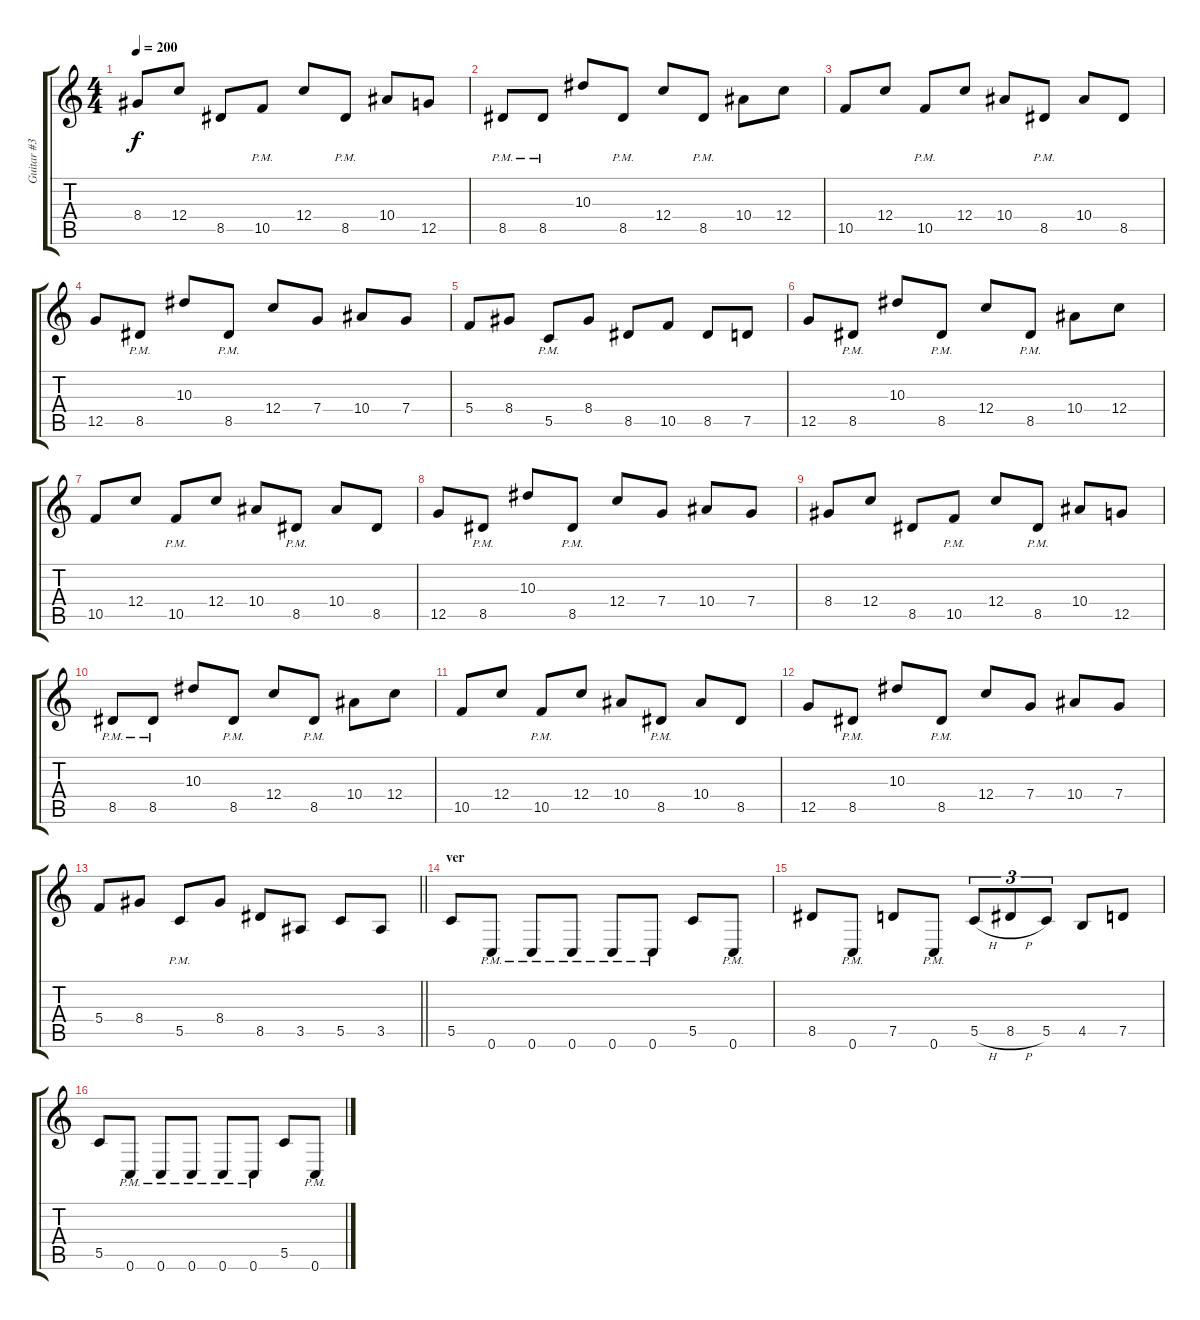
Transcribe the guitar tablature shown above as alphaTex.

\track ("Guitar #3" "Guitar #3") {instrument distortionguitar}
\staff {score tabs}
\tuning (D4 A3 F3 C3 G2 C2) {hide}
\ts (4 4)
\tempo 200
\clef g2
\ks c
8.4.8{dy f} 12.4.8 8.5.8 10.5{pm}.8 12.4.8 8.5{pm}.8 10.4.8 12.5.8 |
8.5{pm}.8 8.5{pm}.8 10.3.8 8.5{pm}.8 12.4.8 8.5{pm}.8 10.4.8 12.4.8 |
10.5.8 12.4.8 10.5{pm}.8 12.4.8 10.4.8 8.5{pm}.8 10.4.8 8.5.8 |
12.5.8 8.5{pm}.8 10.3.8 8.5{pm}.8 12.4.8 7.4.8 10.4.8 7.4.8 |
5.4.8 8.4.8 5.5{pm}.8 8.4.8 8.5.8 10.5.8 8.5.8 7.5.8 |
12.5.8 8.5{pm}.8 10.3.8 8.5{pm}.8 12.4.8 8.5{pm}.8 10.4.8 12.4.8 |
10.5.8 12.4.8 10.5{pm}.8 12.4.8 10.4.8 8.5{pm}.8 10.4.8 8.5.8 |
12.5.8 8.5{pm}.8 10.3.8 8.5{pm}.8 12.4.8 7.4.8 10.4.8 7.4.8 |
8.4.8 12.4.8 8.5.8 10.5{pm}.8 12.4.8 8.5{pm}.8 10.4.8 12.5.8 |
8.5{pm}.8 8.5{pm}.8 10.3.8 8.5{pm}.8 12.4.8 8.5{pm}.8 10.4.8 12.4.8 |
10.5.8 12.4.8 10.5{pm}.8 12.4.8 10.4.8 8.5{pm}.8 10.4.8 8.5.8 |
12.5.8 8.5{pm}.8 10.3.8 8.5{pm}.8 12.4.8 7.4.8 10.4.8 7.4.8 |
\barLineRight lightlight
5.4.8 8.4.8 5.5{pm}.8 8.4.8 8.5.8 3.5.8 5.5.8 3.5.8 |
\section ("" "ver")
5.5.8 0.6{pm}.8 0.6{pm}.8 0.6{pm}.8 0.6{pm}.8 0.6{pm}.8 5.5.8 0.6{pm}.8 |
8.5.8 0.6{pm}.8 7.5.8 0.6{pm}.8 5.5{h}.8{tu (3 2)} 8.5{h}.8{tu (3 2)} 5.5.8{tu (3 2)} 4.5.8 7.5.8 |
5.5.8 0.6{pm}.8 0.6{pm}.8 0.6{pm}.8 0.6{pm}.8 0.6{pm}.8 5.5.8 0.6{pm}.8
